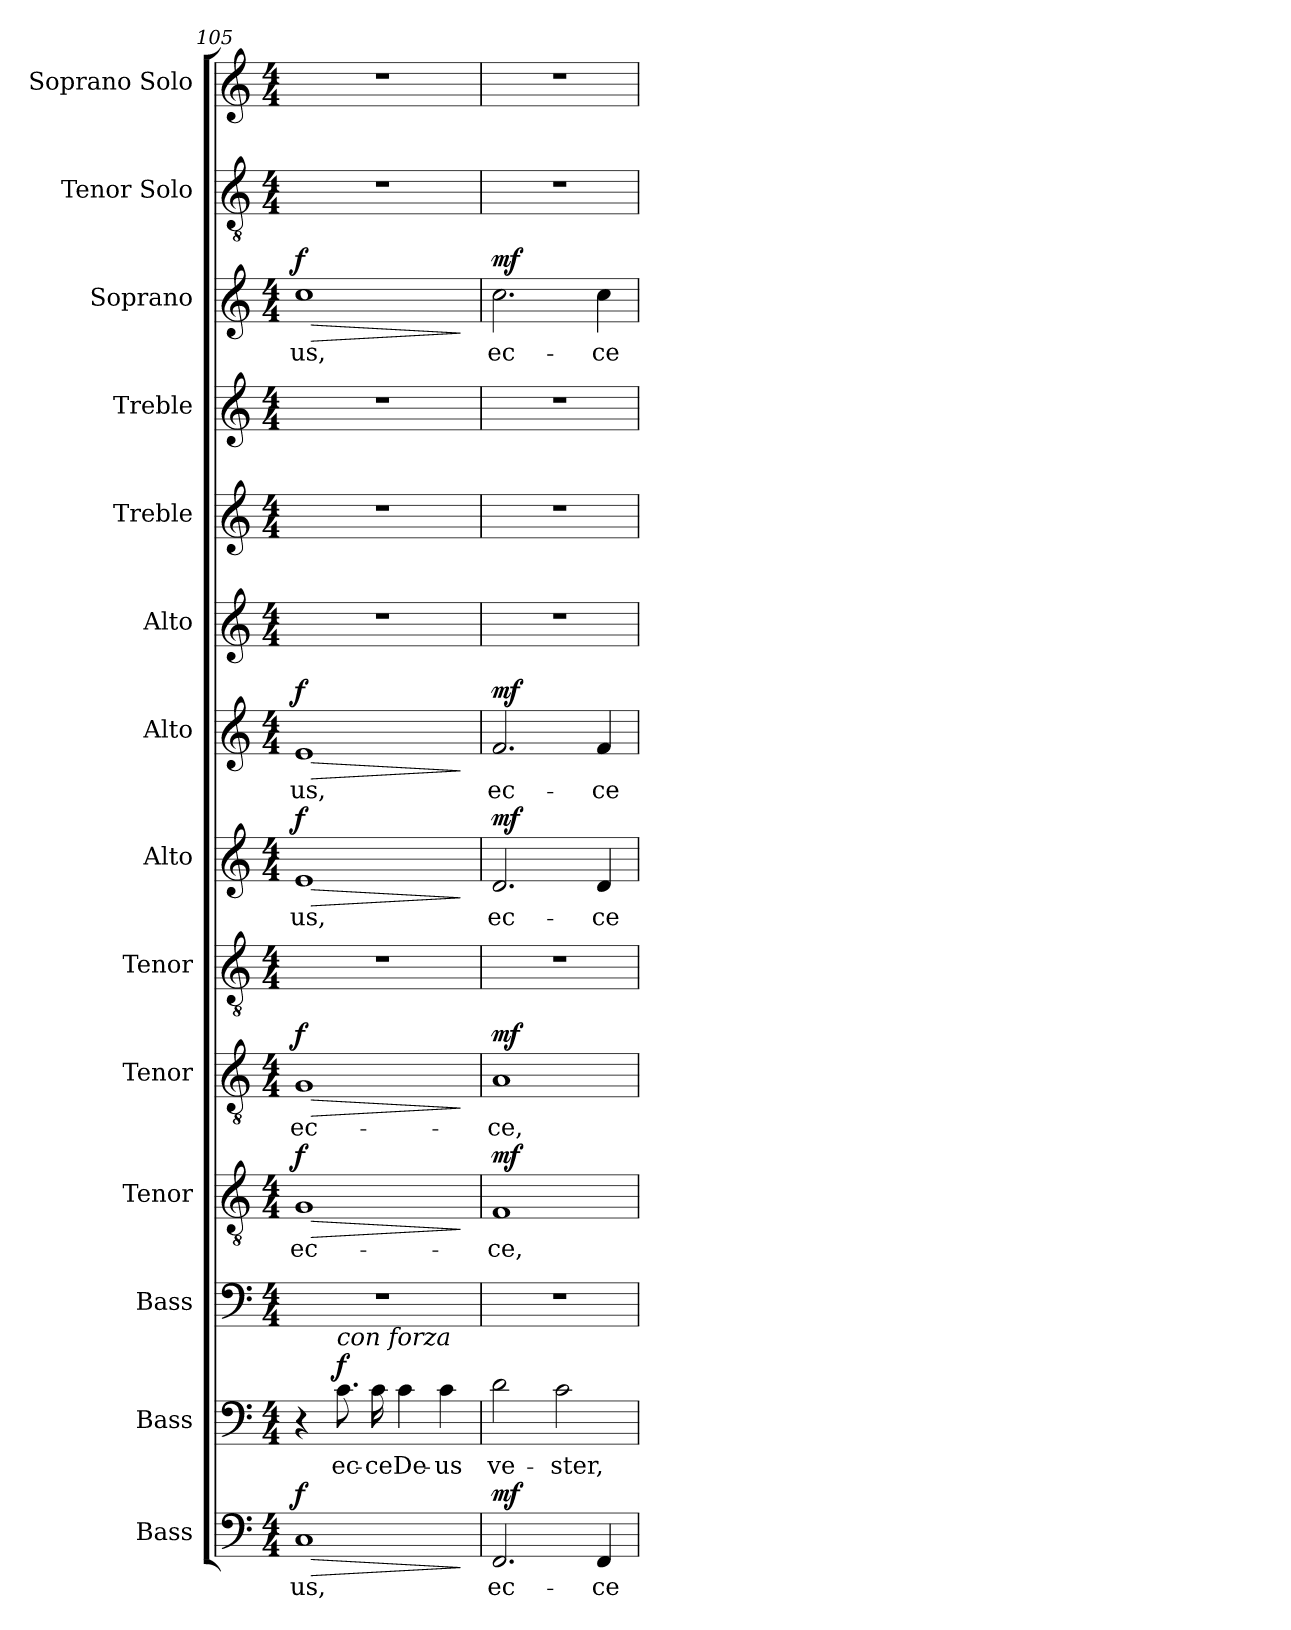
**kern	**text	**dynam	**kern	**text	**dynam	**kern	**kern	**text	**dynam	**kern	**text	**dynam	**kern	**kern	**text	**dynam	**kern	**text	**dynam	**kern	**kern	**kern	**kern	**text	**dynam	**kern	**kern
*part14	*part14	*part14	*part13	*part13	*part13	*part12	*part11	*part11	*part11	*part10	*part10	*part10	*part9	*part8	*part8	*part8	*part7	*part7	*part7	*part6	*part5	*part4	*part3	*part3	*part3	*part2	*part1
*staff14	*staff14	*staff14	*staff13	*staff13	*staff13	*staff12	*staff11	*staff11	*staff11	*staff10	*staff10	*staff10	*staff9	*staff8	*staff8	*staff8	*staff7	*staff7	*staff7	*staff6	*staff5	*staff4	*staff3	*staff3	*staff3	*staff2	*staff1
*I"Bass	*	*	*I"Bass	*	*	*I"Bass	*I"Tenor	*	*	*I"Tenor	*	*	*I"Tenor	*I"Alto	*	*	*I"Alto	*	*	*I"Alto	*I"Treble	*I"Treble	*I"Soprano	*	*	*I"Tenor Solo	*I"Soprano Solo
*I'B. 2.	*	*	*I'B. 1.	*	*	*I'B.	*I'T. 2.	*	*	*I'T. 1.	*	*	*I'T.	*I'A. 2.	*	*	*I'A. 1.	*	*	*I'A.	*	*	*I'S.	*	*	*I'T.  Solo	*I'S.  Solo
!!LO:PB:g=z
*clefF4	*	*	*clefF4	*	*	*clefF4	*clefGv2	*	*	*clefGv2	*	*	*clefGv2	*clefG2	*	*	*clefG2	*	*	*clefG2	*clefG2	*clefG2	*clefG2	*	*	*clefGv2	*clefG2
*	*	*	*	*	*	*	*ITrd7c12	*	*	*ITrd7c12	*	*	*ITrd7c12	*	*	*	*	*	*	*	*	*	*	*	*	*ITrd7c12	*
*k[]	*	*	*k[]	*	*	*k[]	*k[]	*	*	*k[]	*	*	*k[]	*k[]	*	*	*k[]	*	*	*k[]	*k[]	*k[]	*k[]	*	*	*k[]	*k[]
*C:	*	*	*C:	*	*	*C:	*C:	*	*	*C:	*	*	*C:	*C:	*	*	*C:	*	*	*C:	*C:	*C:	*C:	*	*	*C:	*C:
*M4/4	*	*	*M4/4	*	*	*M4/4	*M4/4	*	*	*M4/4	*	*	*M4/4	*M4/4	*	*	*M4/4	*	*	*M4/4	*M4/4	*M4/4	*M4/4	*	*	*M4/4	*M4/4
=105	=105	=105	=105	=105	=105	=105	=105	=105	=105	=105	=105	=105	=105	=105	=105	=105	=105	=105	=105	=105	=105	=105	=105	=105	=105	=105	=105
!	!LO:LY:b:color=#000000	!LO:HP:b	!	!	!	!	!	!	!	!	!	!	!	!	!	!	!	!	!	!	!	!	!	!	!	!	!
!	!	!	!	!	!	!	!	!LO:LY:b:color=#000000	!LO:HP:b	!	!	!	!	!	!	!	!	!	!	!	!	!	!	!	!	!	!
!	!	!	!	!	!	!	!	!	!	!	!LO:LY:b:color=#000000	!LO:HP:b	!	!	!	!	!	!	!	!	!	!	!	!	!	!	!
!	!	!	!	!	!	!	!	!	!	!	!	!	!	!	!LO:LY:b:color=#000000	!LO:HP:b	!	!	!	!	!	!	!	!	!	!	!
!	!	!	!	!	!	!	!	!	!	!	!	!	!	!	!	!	!	!LO:LY:b:color=#000000	!LO:HP:b	!	!	!	!	!	!	!	!
!	!	!	!	!	!	!	!	!	!	!	!	!	!	!	!	!	!	!	!	!	!	!	!	!LO:LY:b:color=#000000	!LO:HP:b	!	!
1Ci	-us,	> f	4r	.	.	1r	1GGi	-ec-	> f	1GGi	-ec-	> f	1r	1ei	us,	> f	1ei	us,	> f	1r	1r	1r	1cci	-us,	> f	1r	1r
!	!	!	!LO:TX:a:i:t=con forza	!	!	!	!	!	!	!	!	!	!	!	!	!	!	!	!	!	!	!	!	!	!	!	!
!	!	!	!	!LO:LY:b:color=#000000	!	!	!	!	!	!	!	!	!	!	!	!	!	!	!	!	!	!	!	!	!	!	!
.	.	.	8.ci\	ec-	f	.	.	.	.	.	.	.	.	.	.	.	.	.	.	.	.	.	.	.	.	.	.
!	!	!	!	!LO:LY:b:color=#000000	!	!	!	!	!	!	!	!	!	!	!	!	!	!	!	!	!	!	!	!	!	!	!
.	.	.	16ci\	-ce	.	.	.	.	.	.	.	.	.	.	.	.	.	.	.	.	.	.	.	.	.	.	.
!	!	!	!	!LO:LY:b:color=#000000	!	!	!	!	!	!	!	!	!	!	!	!	!	!	!	!	!	!	!	!	!	!	!
.	.	.	4ci\	De-	.	.	.	.	.	.	.	.	.	.	.	.	.	.	.	.	.	.	.	.	.	.	.
!	!	!	!	!LO:LY:b:color=#000000	!	!	!	!	!	!	!	!	!	!	!	!	!	!	!	!	!	!	!	!	!	!	!
.	.	.	4ci\	-us	.	.	.	.	.	.	.	.	.	.	.	.	.	.	.	.	.	.	.	.	.	.	.
.	.	]	.	.	.	.	.	.	]	.	.	]	.	.	.	]	.	.	]	.	.	.	.	.	]	.	.
=106	=106	=106	=106	=106	=106	=106	=106	=106	=106	=106	=106	=106	=106	=106	=106	=106	=106	=106	=106	=106	=106	=106	=106	=106	=106	=106	=106
!	!LO:LY:b:color=#000000	!	!	!	!	!	!	!	!	!	!	!	!	!	!	!	!	!	!	!	!	!	!	!	!	!	!
!	!	!	!	!LO:LY:b:color=#000000	!	!	!	!	!	!	!	!	!	!	!	!	!	!	!	!	!	!	!	!	!	!	!
!	!	!	!	!	!	!	!	!LO:LY:b:color=#000000	!	!	!	!	!	!	!	!	!	!	!	!	!	!	!	!	!	!	!
!	!	!	!	!	!	!	!	!	!	!	!LO:LY:b:color=#000000	!	!	!	!	!	!	!	!	!	!	!	!	!	!	!	!
!	!	!	!	!	!	!	!	!	!	!	!	!	!	!	!LO:LY:b:color=#000000	!	!	!	!	!	!	!	!	!	!	!	!
!	!	!	!	!	!	!	!	!	!	!	!	!	!	!	!	!	!	!LO:LY:b:color=#000000	!	!	!	!	!	!	!	!	!
!	!	!	!	!	!	!	!	!	!	!	!	!	!	!	!	!	!	!	!	!	!	!	!	!LO:LY:b:color=#000000	!	!	!
2.FFi/	ec-	mf	2di\	ve-	.	1r	1FFi	-ce,	mf	1AAi	-ce,	mf	1r	2.di/	ec-	mf	2.fi/	ec-	mf	1r	1r	1r	2.cci\	ec-	mf	1r	1r
!	!	!	!	!LO:LY:b:color=#000000	!	!	!	!	!	!	!	!	!	!	!	!	!	!	!	!	!	!	!	!	!	!	!
.	.	.	2ci\	-ster,	.	.	.	.	.	.	.	.	.	.	.	.	.	.	.	.	.	.	.	.	.	.	.
!	!LO:LY:b:color=#000000	!	!	!	!	!	!	!	!	!	!	!	!	!	!	!	!	!	!	!	!	!	!	!	!	!	!
!	!	!	!	!	!	!	!	!	!	!	!	!	!	!	!LO:LY:b:color=#000000	!	!	!	!	!	!	!	!	!	!	!	!
!	!	!	!	!	!	!	!	!	!	!	!	!	!	!	!	!	!	!LO:LY:b:color=#000000	!	!	!	!	!	!	!	!	!
!	!	!	!	!	!	!	!	!	!	!	!	!	!	!	!	!	!	!	!	!	!	!	!	!LO:LY:b:color=#000000	!	!	!
4FFi/	-ce	.	.	.	.	.	.	.	.	.	.	.	.	4di/	-ce	.	4fi/	-ce	.	.	.	.	4cci\	-ce	.	.	.
=	=	=	=	=	=	=	=	=	=	=	=	=	=	=	=	=	=	=	=	=	=	=	=	=	=	=	=
*-	*-	*-	*-	*-	*-	*-	*-	*-	*-	*-	*-	*-	*-	*-	*-	*-	*-	*-	*-	*-	*-	*-	*-	*-	*-	*-	*-
